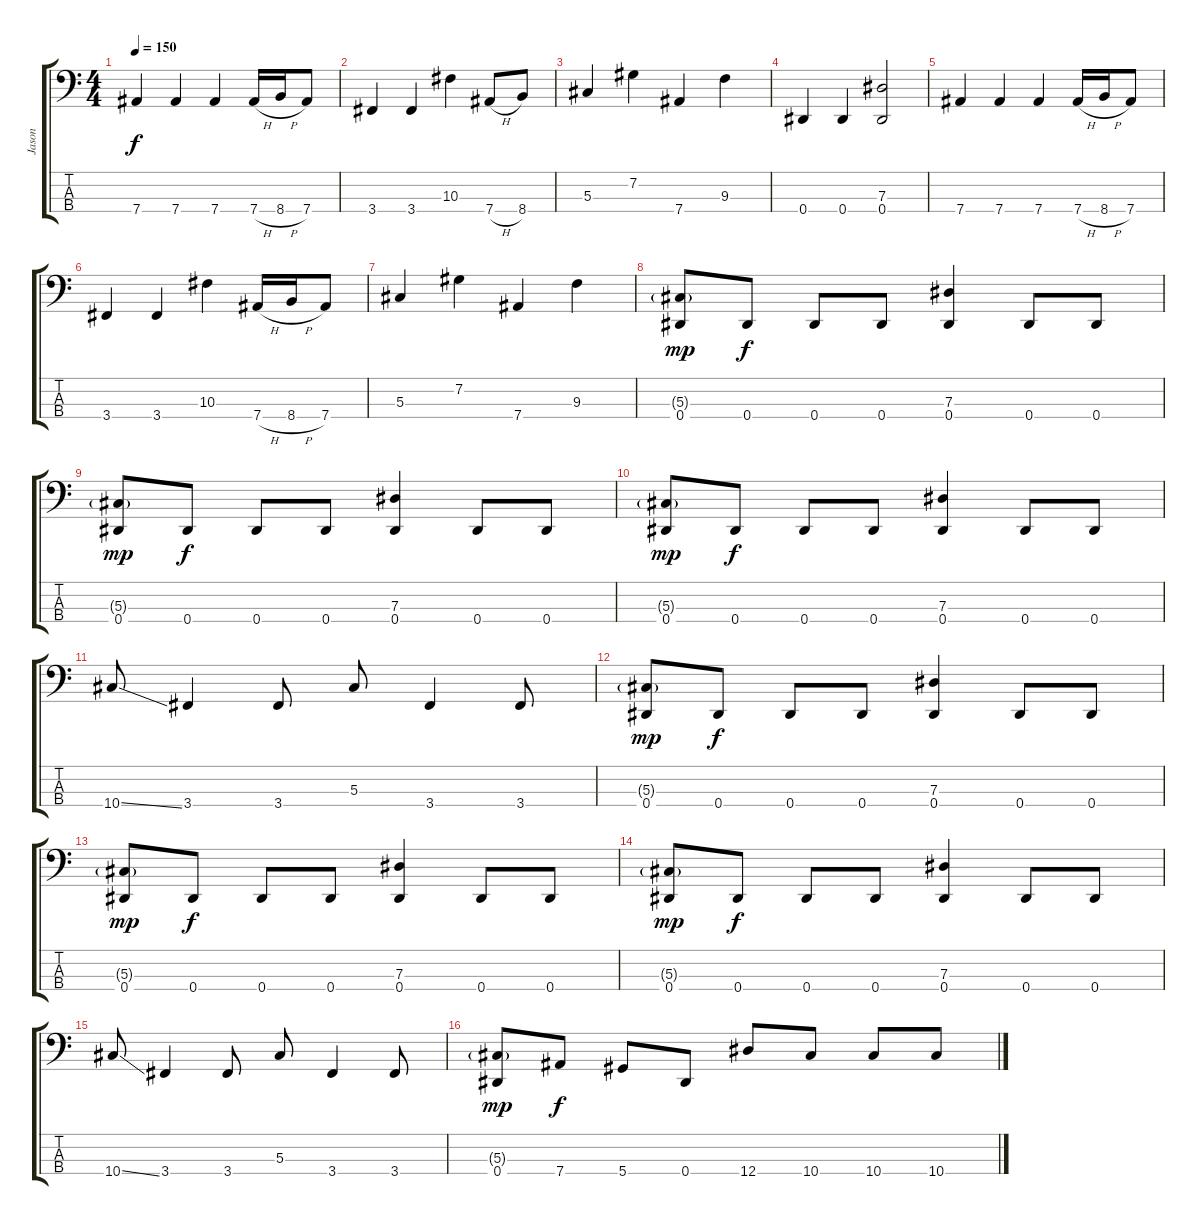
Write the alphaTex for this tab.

\track ("Jason" "Jason") {instrument electricbasspick}
\staff {score tabs}
\tuning (Gb2 Db2 Ab1 Eb1) {hide}
\ts (4 4)
\tempo 150
\clef f4
\ks c
7.4.4{dy f} 7.4.4 7.4.4 7.4{h}.16 8.4{h}.16 7.4.8 |
3.4.4 3.4.4 10.3.4 7.4{h}.8 8.4.8 |
5.3.4 7.2.4 7.4.4 9.3.4 |
0.4.4 0.4.4 (7.3 0.4).2 |
7.4.4 7.4.4 7.4.4 7.4{h}.16 8.4{h}.16 7.4.8 |
3.4.4 3.4.4 10.3.4 7.4{h}.16 8.4{h}.16 7.4.8 |
5.3.4 7.2.4 7.4.4 9.3.4 |
(5.3{g} 0.4).8{dy mp} 0.4.8{dy f} 0.4.8 0.4.8 (7.3 0.4).4 0.4.8 0.4.8 |
(5.3{g} 0.4).8{dy mp} 0.4.8{dy f} 0.4.8 0.4.8 (7.3 0.4).4 0.4.8 0.4.8 |
(5.3{g} 0.4).8{dy mp} 0.4.8{dy f} 0.4.8 0.4.8 (7.3 0.4).4 0.4.8 0.4.8 |
10.4{ss}.8 3.4.4 3.4.8 5.3.8 3.4.4 3.4.8 |
(5.3{g} 0.4).8{dy mp} 0.4.8{dy f} 0.4.8 0.4.8 (7.3 0.4).4 0.4.8 0.4.8 |
(5.3{g} 0.4).8{dy mp} 0.4.8{dy f} 0.4.8 0.4.8 (7.3 0.4).4 0.4.8 0.4.8 |
(5.3{g} 0.4).8{dy mp} 0.4.8{dy f} 0.4.8 0.4.8 (7.3 0.4).4 0.4.8 0.4.8 |
10.4{ss}.8 3.4.4 3.4.8 5.3.8 3.4.4 3.4.8 |
(5.3{g} 0.4).8{dy mp} 7.4.8{dy f} 5.4.8 0.4.8 12.4.8 10.4.8 10.4.8 10.4.8
